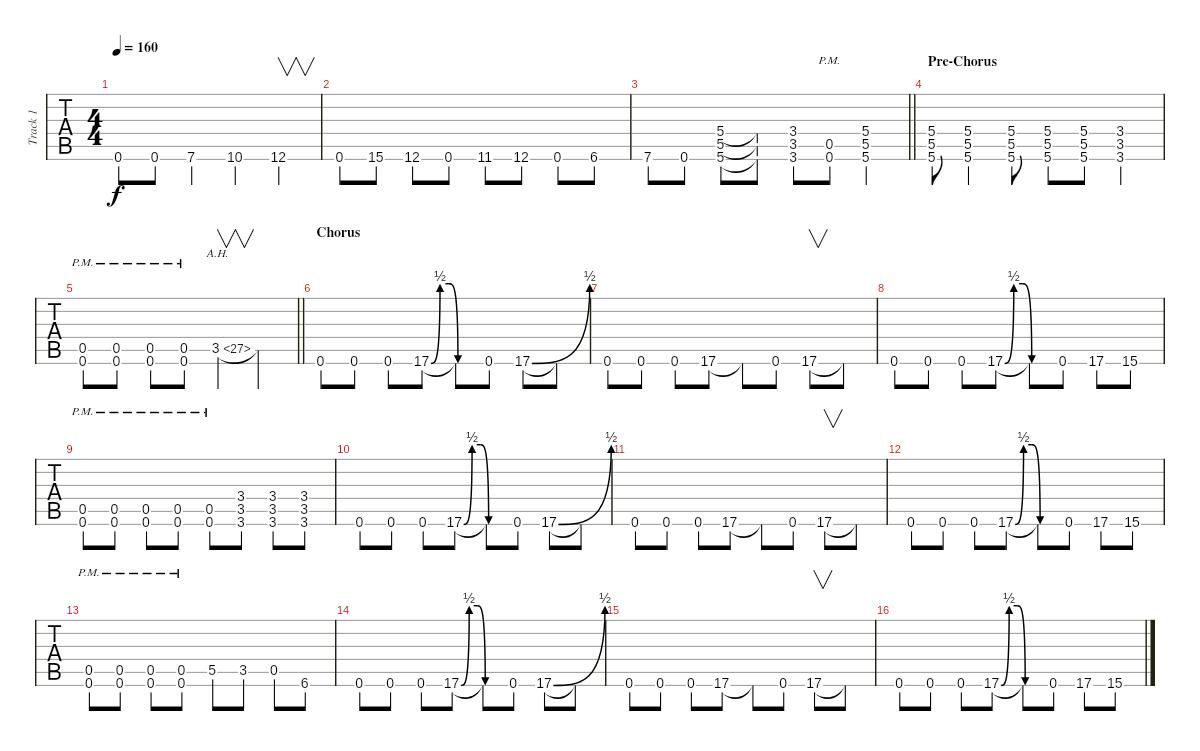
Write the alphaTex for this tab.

\track ("Track 1" "Track 1") {instrument distortionguitar}
\staff {tabs}
\tuning (E4 B3 G3 D3 A2 D2) {hide}
\ts (4 4)
\tempo 160
\clef g2
\ks c
0.6.8{dy f} 0.6.8 7.6.4 10.6.4 12.6.4{v} |
0.6.8 15.6.8 12.6.8 0.6.8 11.6.8 12.6.8 0.6.8 6.6.8 |
\barLineRight lightlight
7.6.8 0.6.8 (5.4 5.5 5.6).8 (5.4{t} 5.5{t} 5.6{t}).8 (3.4 3.5 3.6).8 (0.5{pm} 0.6{pm}).8 (5.4 5.5 5.6).4 |
\section ("" "Pre-Chorus")
(5.4 5.5 5.6).8 (5.4 5.5 5.6).4 (5.4 5.5 5.6).8 (5.4 5.5 5.6).8 (5.4 5.5 5.6).8 (3.4 3.5 3.6).4 |
\barLineRight lightlight
(0.5{pm} 0.6{pm}).8 (0.5{pm} 0.6{pm}).8 (0.5{pm} 0.6{pm}).8 (0.5{pm} 0.6{pm}).8 3.5{ah 24}.4{v} 3.5{t}.4 |
\section ("" "Chorus")
0.6.8 0.6.8 0.6.8 17.6{be (custom 0 0 10 2 20 2 30 0 60 0)}.8 17.6{t}.8 0.6.8 17.6{be (bend 0 0 60 2)}.8 17.6{t}.8 |
0.6.8 0.6.8 0.6.8 17.6.8 17.6{t}.8 0.6.8 17.6.8{v} 17.6{t}.8 |
0.6.8 0.6.8 0.6.8 17.6{be (custom 0 0 10 2 20 2 30 0 60 0)}.8 17.6{t}.8 0.6.8 17.6.8 15.6.8 |
(0.5{pm} 0.6{pm}).8 (0.5{pm} 0.6{pm}).8 (0.5{pm} 0.6{pm}).8 (0.5{pm} 0.6{pm}).8 (0.5{pm} 0.6{pm}).8 (3.4 3.5 3.6).8 (3.4 3.5 3.6).8 (3.4 3.5 3.6).8 |
0.6.8 0.6.8 0.6.8 17.6{be (custom 0 0 10 2 20 2 30 0 60 0)}.8 17.6{t}.8 0.6.8 17.6{be (bend 0 0 60 2)}.8 17.6{t}.8 |
0.6.8 0.6.8 0.6.8 17.6.8 17.6{t}.8 0.6.8 17.6.8{v} 17.6{t}.8 |
0.6.8 0.6.8 0.6.8 17.6{be (custom 0 0 10 2 20 2 30 0 60 0)}.8 17.6{t}.8 0.6.8 17.6.8 15.6.8 |
(0.5{pm} 0.6{pm}).8 (0.5{pm} 0.6{pm}).8 (0.5{pm} 0.6{pm}).8 (0.5{pm} 0.6{pm}).8 5.5.8 3.5.8 0.5.8 6.6.8 |
0.6.8 0.6.8 0.6.8 17.6{be (custom 0 0 10 2 20 2 30 0 60 0)}.8 17.6{t}.8 0.6.8 17.6{be (bend 0 0 60 2)}.8 17.6{t}.8 |
0.6.8 0.6.8 0.6.8 17.6.8 17.6{t}.8 0.6.8 17.6.8{v} 17.6{t}.8 |
0.6.8 0.6.8 0.6.8 17.6{be (custom 0 0 10 2 20 2 30 0 60 0)}.8 17.6{t}.8 0.6.8 17.6.8 15.6.8
